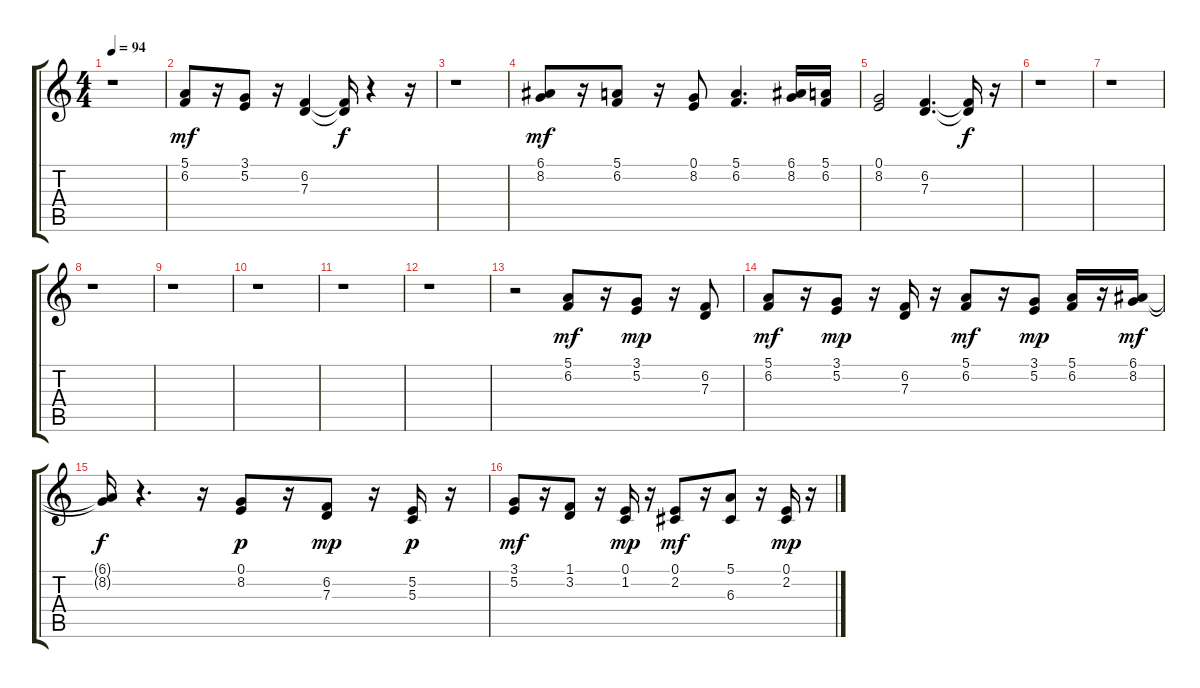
\track "" {instrument choiraahs}
\staff {score tabs}
\tuning (E4 B3 G3 D3 A2 E2) {hide}
\ts (4 4)
\tempo 94
\clef g2
\ks c
r.1{dy f} |
(5.1 6.2).8{dy mf} r.16 (3.1 5.2).8 r.16 (6.2 7.3).4 (6.2{t} 7.3{t}).16{dy f} r.4 r.16 |
r.1 |
(6.1 8.2).8{dy mf} r.16 (5.1 6.2).8 r.16 (0.1 8.2).8 (5.1 6.2).4{d} (6.1 8.2).16 (5.1 6.2).16 |
(0.1 8.2).2 (6.2 7.3).4{d} (6.2{t} 7.3{t}).16{dy f} r.16 |
r.1 |
r.1 |
r.1 |
r.1 |
r.1 |
r.1 |
r.1 |
r.2 (5.1 6.2).8{dy mf} r.16 (3.1 5.2).8{dy mp} r.16 (6.2 7.3).8 |
(5.1 6.2).8{dy mf} r.16 (3.1 5.2).8{dy mp} r.16 (6.2 7.3).16 r.16 (5.1 6.2).8{dy mf} r.16 (3.1 5.2).8{dy mp} (5.1 6.2).16 r.16 (6.1 8.2).16{dy mf} |
(6.1{t} 8.2{t}).16{dy f} r.4{d} r.16 (0.1 8.2).8{dy p} r.16 (6.2 7.3).8{dy mp} r.16 (5.2 5.3).16{dy p} r.16 |
(3.1 5.2).8{dy mf} r.16 (1.1 3.2).8 r.16 (0.1 1.2).16{dy mp} r.16 (0.1 2.2).8{dy mf} r.16 (5.1 6.3).8 r.16 (0.1 2.2).16{dy mp} r.16
